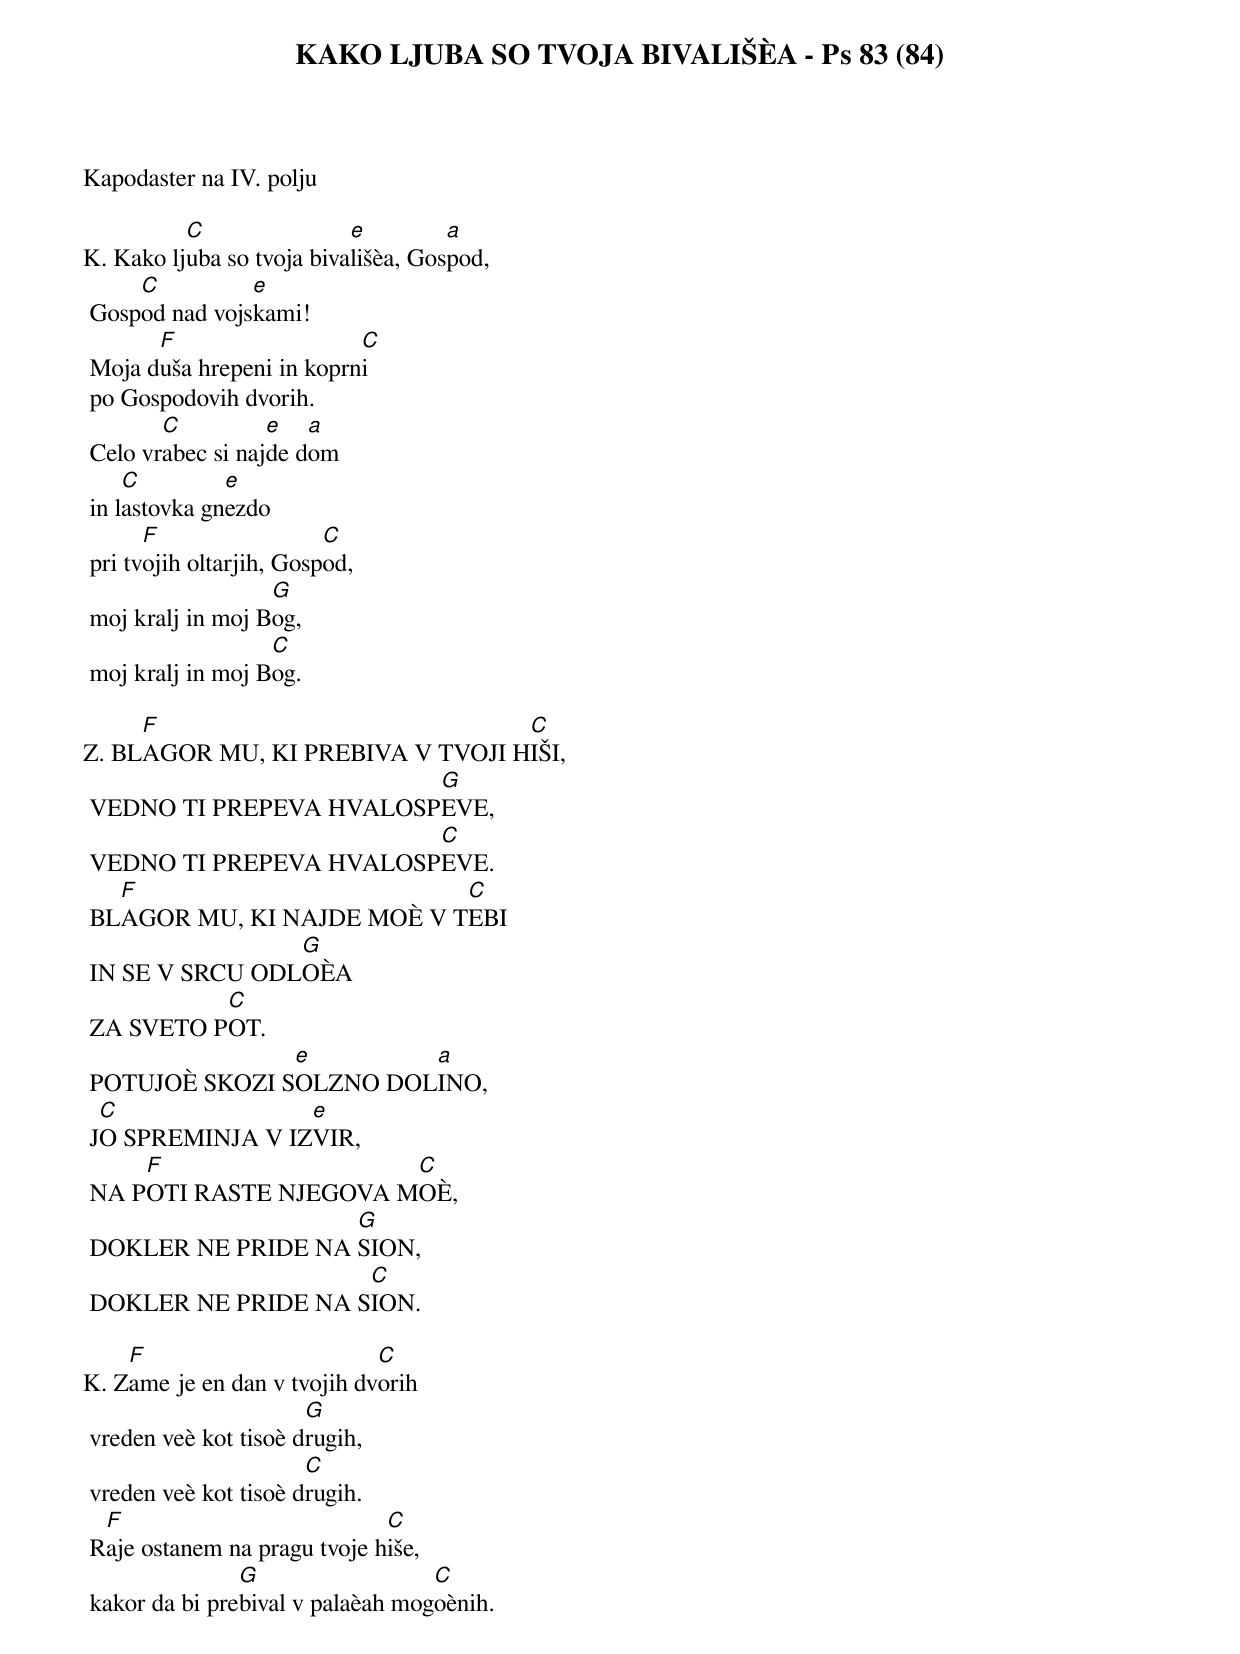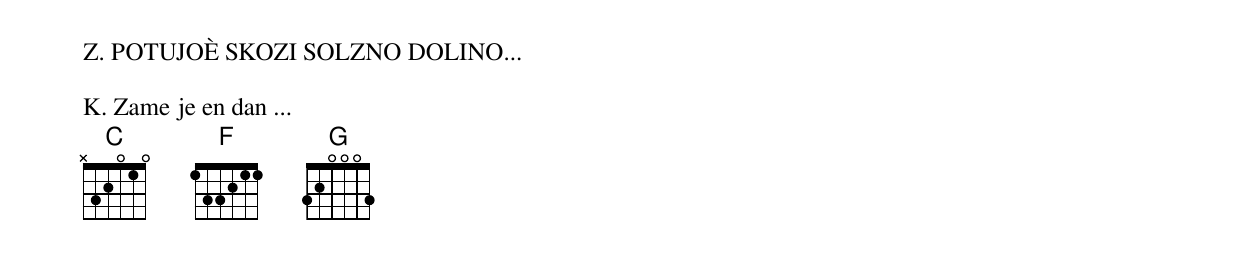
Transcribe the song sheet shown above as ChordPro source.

{title: KAKO LJUBA SO TVOJA BIVALIŠÈA - Ps 83 (84)}

Kapodaster na IV. polju

K.	Kako lj[C]uba so tvoja biva[e]lišèa, Gos[a]pod,
	Gosp[C]od nad vojs[e]kami!
	Moja d[F]uša hrepeni in koprn[C]i
	po Gospodovih dvorih.
	Celo vr[C]abec si naj[e]de d[a]om
	in l[C]astovka gn[e]ezdo
	pri tv[F]ojih oltarjih, Gosp[C]od,
	moj kralj in moj B[G]og,
	moj kralj in moj B[C]og.

Z.	BL[F]AGOR MU, KI PREBIVA V TVOJI H[C]IŠI,
	VEDNO TI PREPEVA HVALOSP[G]EVE,
	VEDNO TI PREPEVA HVALOSP[C]EVE.
	BL[F]AGOR MU, KI NAJDE MOÈ V T[C]EBI
	IN SE V SRCU ODL[G]OÈA
	ZA SVETO P[C]OT.
	POTUJOÈ SKOZI S[e]OLZNO DOL[a]INO,
	J[C]O SPREMINJA V IZ[e]VIR,
	NA P[F]OTI RASTE NJEGOVA M[C]OÈ,
	DOKLER NE PRIDE NA [G]SION,
	DOKLER NE PRIDE NA S[C]ION.

K.	Z[F]ame je en dan v tvojih dv[C]orih
	vreden veè kot tisoè d[G]rugih,
	vreden veè kot tisoè d[C]rugih.
	R[F]aje ostanem na pragu tvoje h[C]iše,
	kakor da bi pre[G]bival v palaèah mog[C]oènih.

Z.	POTUJOÈ SKOZI SOLZNO DOLINO...

K.	Zame je en dan ...
